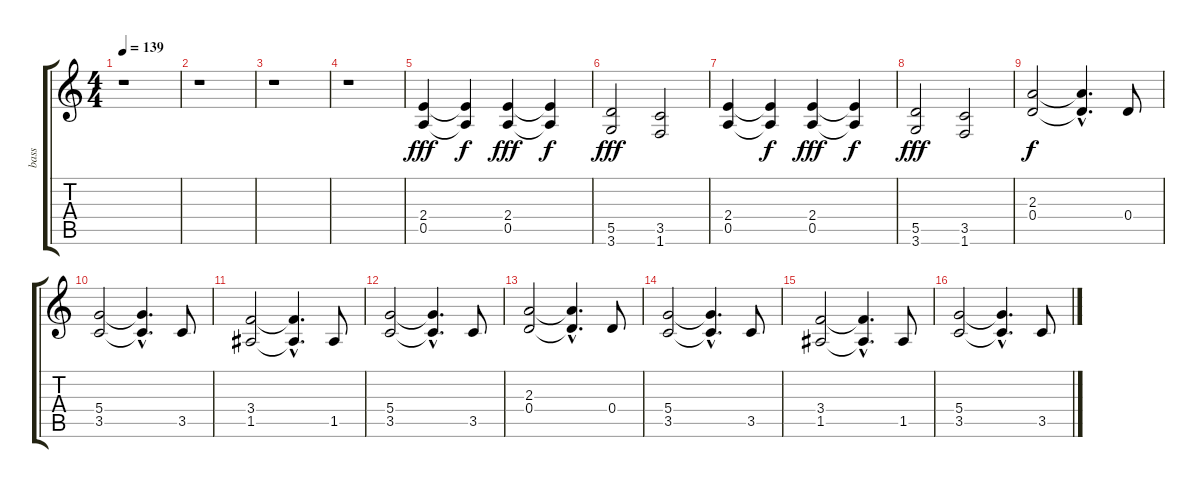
\track ("bass" "bass") {instrument fretlessbass}
\staff {score tabs}
\tuning (E4 B3 G3 D3 A2 E2) {hide}
\ts (4 4)
\tempo 139
\clef g2
\ks c
r.1{dy fff instrument fretlessbass} |
r.1 |
r.1 |
r.1 |
(2.4 0.5).4 (2.4{t} 0.5{t}).4{dy f} (2.4 0.5).4{dy fff} (2.4{t} 0.5{t}).4{dy f} |
(5.5 3.6).2{dy fff} (3.5 1.6).2 |
(2.4 0.5).4 (2.4{t} 0.5{t}).4{dy f} (2.4 0.5).4{dy fff} (2.4{t} 0.5{t}).4{dy f} |
(5.5 3.6).2{dy fff} (3.5 1.6).2 |
(2.3 0.4).2{dy f} (2.3{hac t} 0.4{hac t}).4{d} 0.4.8 |
(5.4 3.5).2 (5.4{hac t} 3.5{hac t}).4{d} 3.5.8 |
(3.4 1.5).2 (3.4{hac t} 1.5{hac t}).4{d} 1.5.8 |
(5.4 3.5).2 (5.4{hac t} 3.5{hac t}).4{d} 3.5.8 |
(2.3 0.4).2 (2.3{hac t} 0.4{hac t}).4{d} 0.4.8 |
(5.4 3.5).2 (5.4{hac t} 3.5{hac t}).4{d} 3.5.8 |
(3.4 1.5).2 (3.4{hac t} 1.5{hac t}).4{d} 1.5.8 |
(5.4 3.5).2 (5.4{hac t} 3.5{hac t}).4{d} 3.5.8
